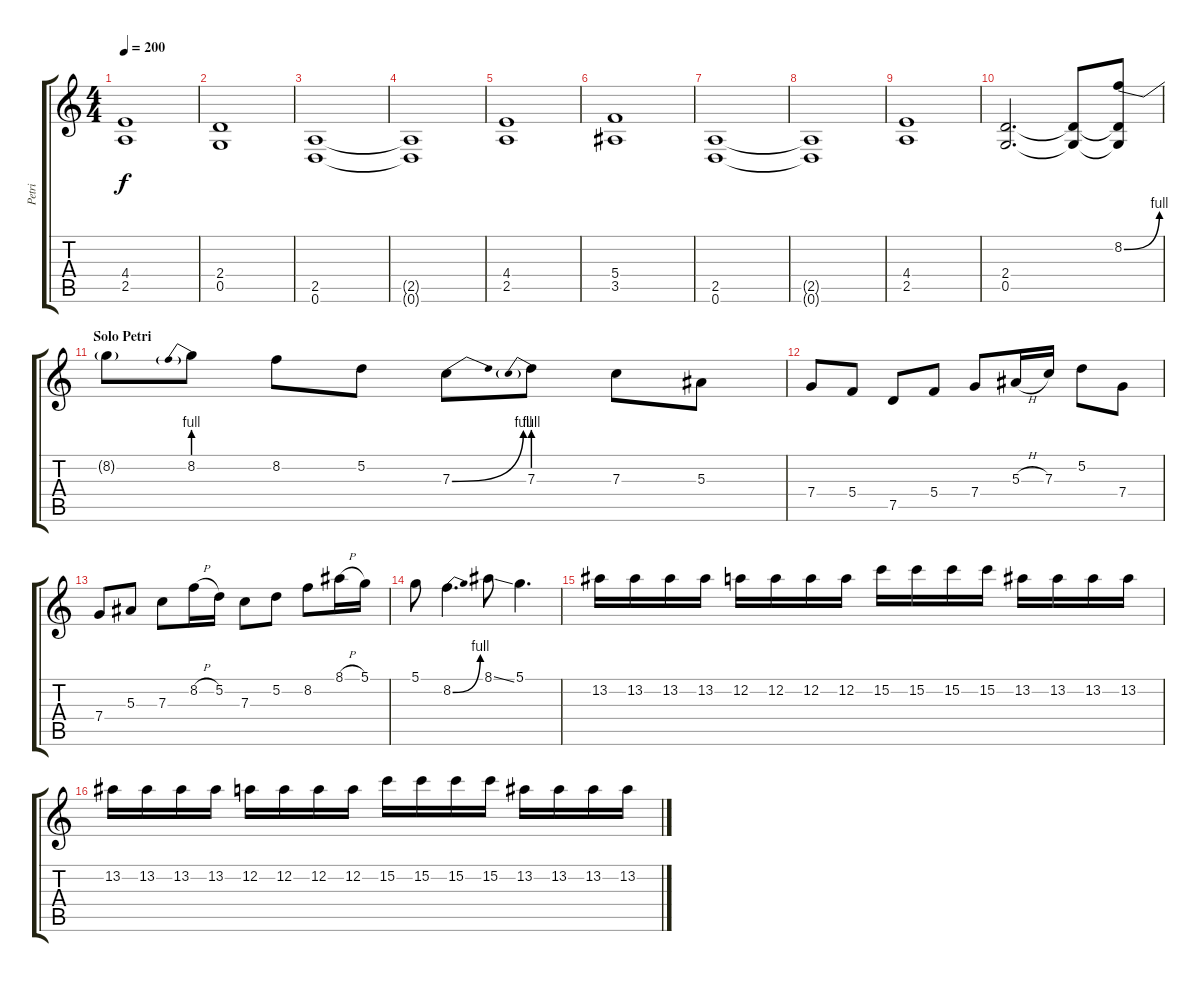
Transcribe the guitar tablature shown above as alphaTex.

\track ("Petri" "Petri") {instrument distortionguitar}
\staff {score tabs}
\tuning (D4 A3 F3 C3 G2 D2) {hide}
\ts (4 4)
\tempo 200
\clef g2
\ks c
(4.4 2.5).1{dy f} |
(2.4 0.5).1 |
(2.5 0.6).1 |
(2.5{t} 0.6{t}).1 |
(4.4 2.5).1 |
(5.4 3.5).1 |
(2.5 0.6).1 |
(2.5{t} 0.6{t}).1 |
(4.4 2.5).1 |
(2.4 0.5).2{d} (2.4{t} 0.5{t}).8 (8.2{be (bend 0 0 60 4)} 2.4{t} 0.5{t}).8 |
\section ("" "Solo Petri")
8.2{t}.8 8.2{be (prebend 0 4 60 4)}.8 8.2.8 5.2.8 7.3{be (bend 0 0 60 4)}.8 7.3{be (prebend 0 4 60 4)}.8 7.3.8 5.3.8 |
7.4.8 5.4.8 7.5.8 5.4.8 7.4.8 5.3{h}.16 7.3.16 5.2.8 7.4.8 |
7.4.8 5.3.8 7.3.8 8.2{h}.16 5.2.16 7.3.8 5.2.8 8.2.8 8.1{h}.16 5.1.16 |
5.1.8 8.2{be (bend 0 0 60 4)}.4{d} 8.1{ss}.8 5.1.4{d} |
13.2.16 13.2.16 13.2.16 13.2.16 12.2.16 12.2.16 12.2.16 12.2.16 15.2.16 15.2.16 15.2.16 15.2.16 13.2.16 13.2.16 13.2.16 13.2.16 |
13.2.16 13.2.16 13.2.16 13.2.16 12.2.16 12.2.16 12.2.16 12.2.16 15.2.16 15.2.16 15.2.16 15.2.16 13.2.16 13.2.16 13.2.16 13.2{ss}.16
